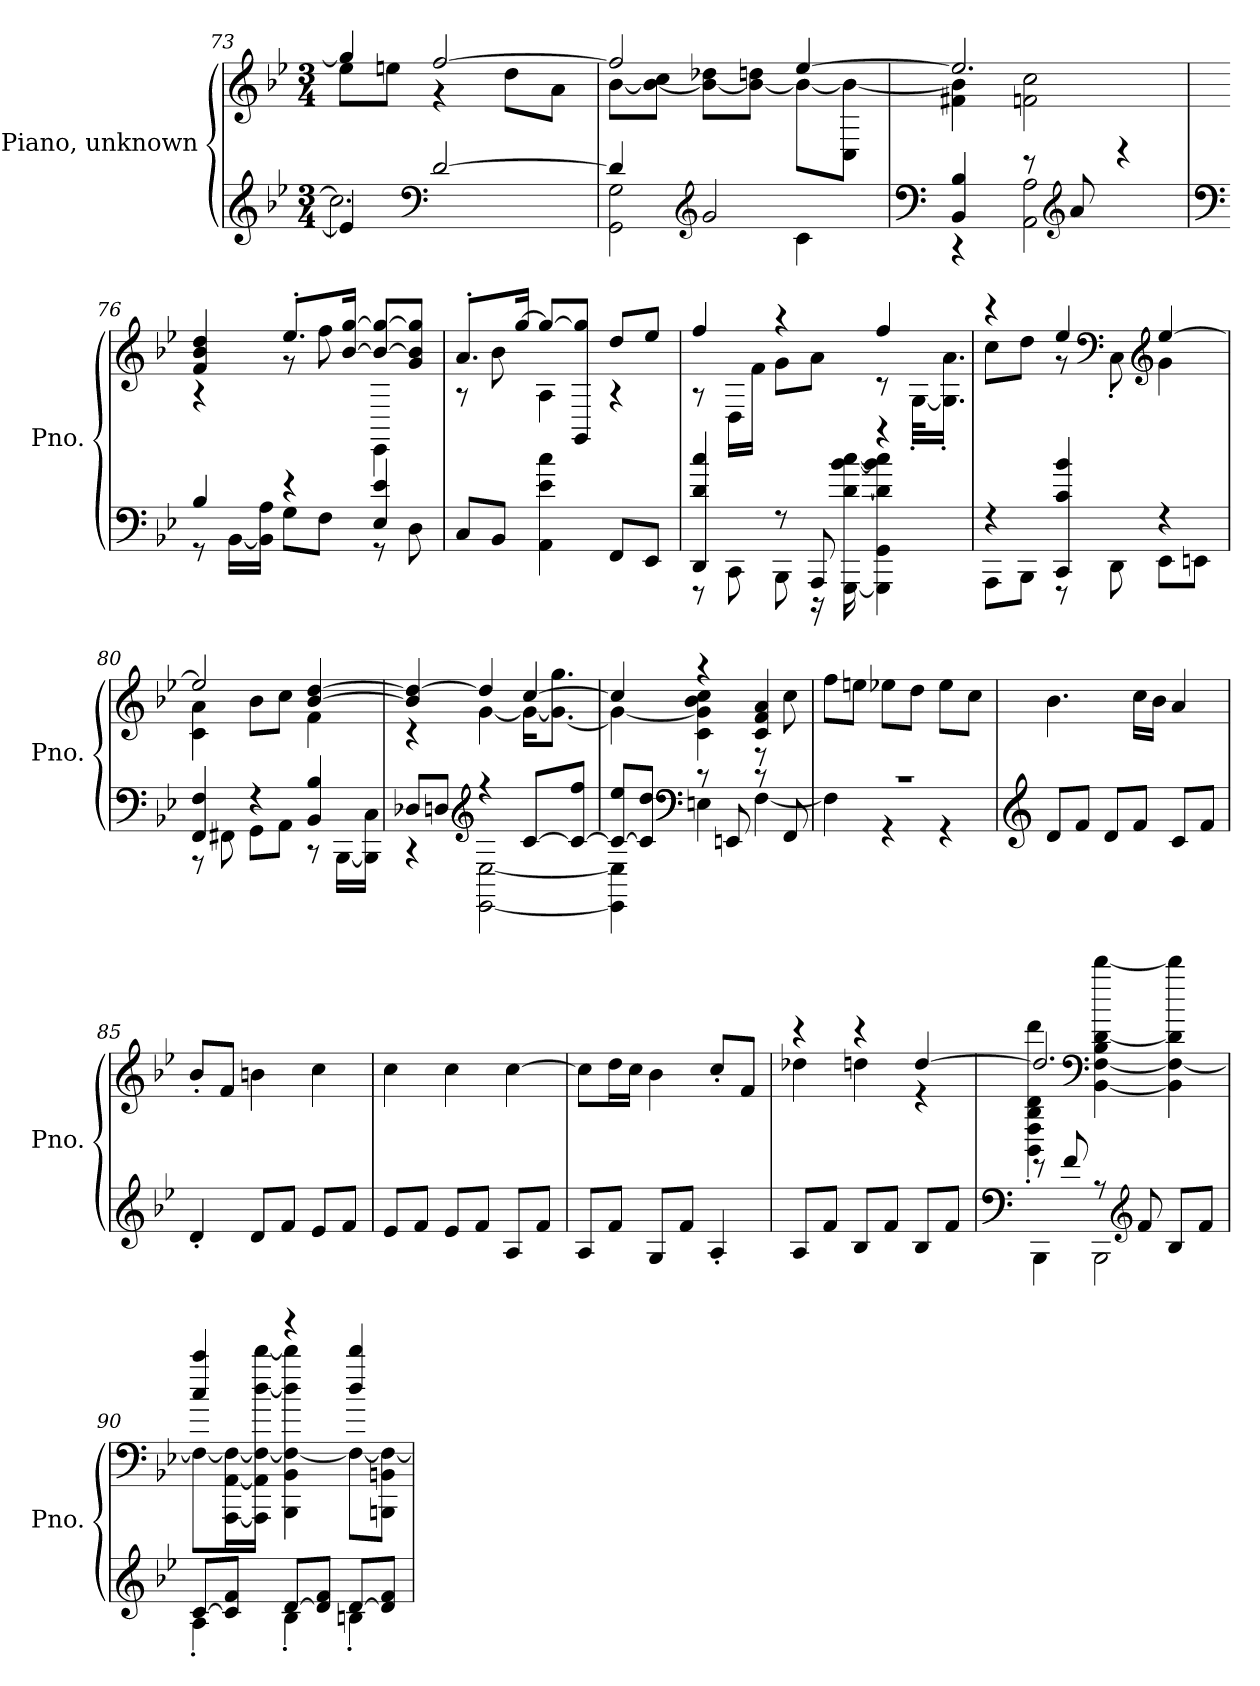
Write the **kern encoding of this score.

**kern	**kern
*part1	*part1
*staff2	*staff1
*I"Piano, unknown	*
*I'Pno.	*
*clefG2	*clefG2
*k[b-e-]	*k[b-e-]
*M3/4	*M3/4
=73	=73
*^	*^
4e-/]	2.cc\]	4gg/]	8ee-\L
.	.	.	8een\J
*clefF4	*	*	*
[2d/	.	[2ff/	4r
.	.	.	8dd\L
.	.	.	8a\J
!!LO:PB:g=z	!!
=74	=74	=74	=74
4d/]	2GG\ 2G\	2ff/]	[8b-\L
.	.	.	8b-\_ 8cc\J
*clefG2	*	*	*
2g/	.	.	8b-\_ 8dd-X\L
.	.	.	8b-\_ 8ddn\J
.	4c\	[4ee-/	8b-\L_
.	.	.	8C\ 8b-\_J
=75	=75	=75	=75
*clefF4	*	*	*
4BB-/ 4B-/	4r	2.ee-/]	4f#X\ 4b-\]
8r	2AA\ 2A\	.	2fn\ 2cc\
*clefG2	*	*	*
8a/	.	.	.
4r	.	.	.
=76	=76	=76	=76
*clefF4	*	*	*
4B-/	8r	4f/ 4b-/ 4dd/	4r
.	[16BB-\LL	.	.
.	16BB-\] 16A\JJ	.	.
4r	8G\L	8.ee-'/L	8r
.	8F\J	.	8ff\
.	.	[16b-/ [16gg/Jk	.
4E-/ 4e-/	8r	8b-/_ 8gg/_L	4EE-\
.	8D\	8g/ 8b-/] 8gg/]J	.
*v	*v	*	*
=77	=77	=77
8C/L	8.a'/L	8r
8BB-/J	.	8b-\
.	[16gg/Jk	.
4AA\ 4e-\ 4cc\	8gg/L_	4A\
.	8GG/ 8gg/]J	.
8FF/L	8dd/L	4r
8EE-/J	8ee-/J	.
!!LO:LB:g=z	!!
=78	=78	=78
*^	*	*
4DD/ 4d/ 4cc/	8r	4ff/	8r
.	8CC\	.	16D\LL
.	.	.	16f\JJ
8r	8BBB-\	4r	8g\L
8AAA/	16r	.	8a\J
.	[16GGG\ [16d\ [16b-\ [16cc\	.	.
4r	4GGG\] 4GG\ 4d\] 4b-\] 4cc\]	4ff/	8r
.	.	.	[32G'\KLL
.	.	.	16.G\]' 16.a\'JJ
=79	=79	=79	=79
4r	8AAA\L	4r	8cc\L
.	8BBB-\J	.	8dd\J
4CC/ 4c/ 4b-/	8r	4ee-/	8r
*	*	*clefF4	*
.	8DD\	.	8C'\
*	*	*clefG2	*
4r	8EE-\L	[4ee-/	4g\
.	8EEn\J	.	.
=80	=80	=80	=80
4FF/ 4F/	8r	2ee-/]	4c\ 4a\
.	8FF#X\	.	.
4r	8GG\L	.	8b-\L
.	8AA\J	.	8cc\J
4BB-/ 4B-/	8r	[4b-/ [4dd/	4f\
.	[16BBB-\LL	.	.
.	16BBB-\] 16C\JJ	.	.
!!LO:LB:g=z	!!
=81	=81	=81	=81
8D-X/L	4r	4b-/] 4dd/_	4r
8Dn/J	.	.	.
*clefG2	*	*	*
4r	[2EE-\ [2E-\	4dd/]	[4g\
[8c/L	.	[4cc/	16g\KL_
.	.	.	8.g\_ 8.gg\J
8c/_ 8ff/J	.	.	.
=82	=82	=82	=82
8c/_ 8ee-/L	4EE-\] 4E-\]	4cc/]	4g\_
8c/] 8dd/J	.	.	.
*clefF4	*	*	*
8r	4En\	4r	4c\ 4g\] 4b-\ 4cc\
8EEn/	.	.	.
8r	[4F\	4c/ 4f/ 4a/	8r
8FF/	.	.	8cc\
*	*	*v	*v
=83	=83	=83
2.r	4F\]	8ff\L
.	.	8een\J
.	4r	8ee-X\L
.	.	8dd\J
.	4r	8ee-\L
.	.	8cc\J
*v	*v	*
=84	=84
*clefG2	*
8d/L	4.b-\
8f/J	.
8d/L	.
8f/J	16cc\LL
.	16b-\JJ
8c/L	4a/
8f/J	.
!!LO:LB:g=z
=85	=85
4d'/	8b-'/L
.	8f/J
8d/L	4bn\
8f/J	.
8e-/L	4cc\
8f/J	.
=86	=86
8e-/L	4cc\
8f/J	.
8e-/L	4cc\
8f/J	.
8A/L	[4cc\
8f/J	.
=87	=87
8A/L	8cc\L]
8f/J	16dd\L
.	16cc\JJ
8G/L	4b-\
8f/J	.
4A'/	8cc'/L
.	8f/J
=88	=88
*	*^
8A/L	4r	4dd-X\
8f/J	.	.
8B-/L	4r	4ddn\
8f/J	.	.
8B-/L	[4dd/	4r
8f/J	.	.
=89	=89	=89
*clefF4	*	*
*^	*	*
8r	4BBB-\	2.dd/]	4BB-\' 4F\' 4B-\' 4d\' 4ddd\'
8f/	.	.	.
*	*	*clefF4	*
8r	2BBB-\	.	[4BB-\ [4F\ 4B-\ [4d\ [4ddd\
*clefG2	*	*	*
8f/	.	.	.
8B-/L	.	.	4BB-\] 4F\_ 4d\] 4ddd\]
8f/J	.	.	.
!!LO:LB:g=z	!!
=90	=90	=90	=90
[8c/L	4A'\	4cc/ 4ccc/	8F\L_
8c/] 8f/J	.	.	[16AAA\ [16AA\ 16F\_L
.	.	.	16AAA\] 16AA\] 16F\_ [16dd\ [16ddd\JJ
[8d/L	4B-'\	4r	4BBB-\ 4BB-\ 4F\_ 4dd\] 4ddd\]
8d/] 8f/J	.	.	.
[8d/L	4Bn'\	4dd/ 4ddd/	8F\L_
8d/] 8f/J	.	.	8BBBn\ 8BBn\ 8F\_J
*v	*v	*	*
*	*v	*v
=	=
*-	*-
